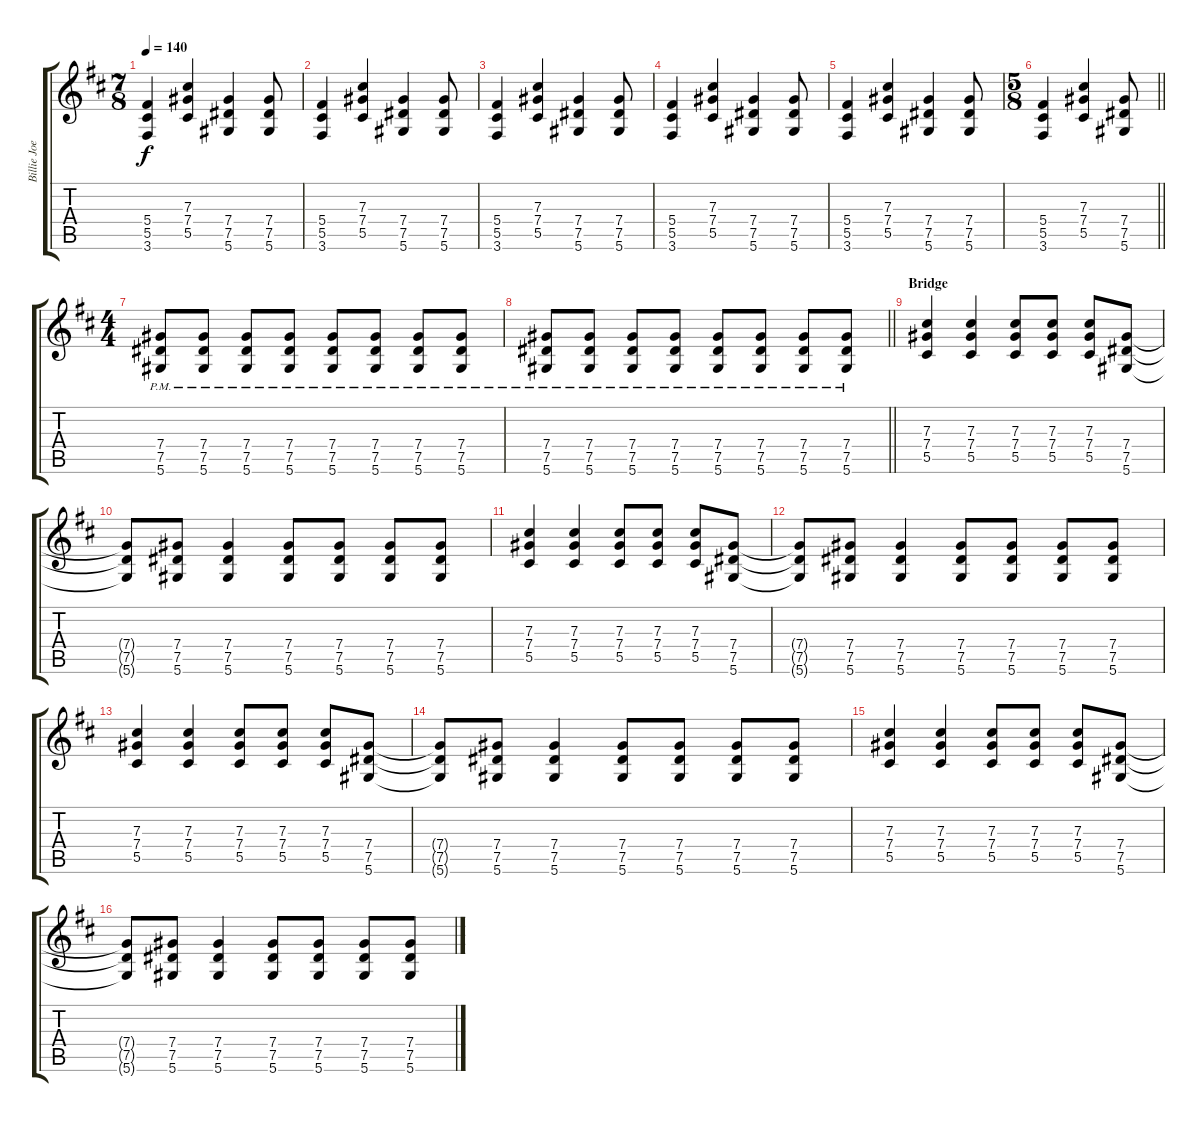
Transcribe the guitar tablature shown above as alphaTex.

\track ("Billie Joe Armstrong" "Billie Joe") {instrument distortionguitar}
\staff {score tabs}
\tuning (Eb4 Bb3 Gb3 Db3 Ab2 Eb2) {hide}
\ts (7 8)
\tempo 140
\clef g2
\ks d
(5.4 5.5 3.6).4{dy f} (7.3 7.4 5.5).4 (7.4 7.5 5.6).4 (7.4 7.5 5.6).8 |
(5.4 5.5 3.6).4 (7.3 7.4 5.5).4 (7.4 7.5 5.6).4 (7.4 7.5 5.6).8 |
(5.4 5.5 3.6).4 (7.3 7.4 5.5).4 (7.4 7.5 5.6).4 (7.4 7.5 5.6).8 |
(5.4 5.5 3.6).4 (7.3 7.4 5.5).4 (7.4 7.5 5.6).4 (7.4 7.5 5.6).8 |
(5.4 5.5 3.6).4 (7.3 7.4 5.5).4 (7.4 7.5 5.6).4 (7.4 7.5 5.6).8 |
\ts (5 8)
\barLineRight lightlight
(5.4 5.5 3.6).4 (7.3 7.4 5.5).4 (7.4 7.5 5.6).8 |
\ts (4 4)
(7.4{pm} 7.5{pm} 5.6{pm}).8 (7.4{pm} 7.5{pm} 5.6{pm}).8 (7.4{pm} 7.5{pm} 5.6{pm}).8 (7.4{pm} 7.5{pm} 5.6{pm}).8 (7.4{pm} 7.5{pm} 5.6{pm}).8 (7.4{pm} 7.5{pm} 5.6{pm}).8 (7.4{pm} 7.5{pm} 5.6{pm}).8 (7.4{pm} 7.5{pm} 5.6{pm}).8 |
\barLineRight lightlight
(7.4{pm} 7.5{pm} 5.6{pm}).8 (7.4{pm} 7.5{pm} 5.6{pm}).8 (7.4{pm} 7.5{pm} 5.6{pm}).8 (7.4{pm} 7.5{pm} 5.6{pm}).8 (7.4{pm} 7.5{pm} 5.6{pm}).8 (7.4{pm} 7.5{pm} 5.6{pm}).8 (7.4{pm} 7.5{pm} 5.6{pm}).8 (7.4{pm} 7.5{pm} 5.6{pm}).8 |
\section ("" "Bridge")
(7.3 7.4 5.5).4 (7.3 7.4 5.5).4 (7.3 7.4 5.5).8 (7.3 7.4 5.5).8 (7.3 7.4 5.5).8 (7.4 7.5 5.6).8 |
(7.4{t} 7.5{t} 5.6{t}).8 (7.4 7.5 5.6).8 (7.4 7.5 5.6).4 (7.4 7.5 5.6).8 (7.4 7.5 5.6).8 (7.4 7.5 5.6).8 (7.4 7.5 5.6).8 |
(7.3 7.4 5.5).4 (7.3 7.4 5.5).4 (7.3 7.4 5.5).8 (7.3 7.4 5.5).8 (7.3 7.4 5.5).8 (7.4 7.5 5.6).8 |
(7.4{t} 7.5{t} 5.6{t}).8 (7.4 7.5 5.6).8 (7.4 7.5 5.6).4 (7.4 7.5 5.6).8 (7.4 7.5 5.6).8 (7.4 7.5 5.6).8 (7.4 7.5 5.6).8 |
(7.3 7.4 5.5).4 (7.3 7.4 5.5).4 (7.3 7.4 5.5).8 (7.3 7.4 5.5).8 (7.3 7.4 5.5).8 (7.4 7.5 5.6).8 |
(7.4{t} 7.5{t} 5.6{t}).8 (7.4 7.5 5.6).8 (7.4 7.5 5.6).4 (7.4 7.5 5.6).8 (7.4 7.5 5.6).8 (7.4 7.5 5.6).8 (7.4 7.5 5.6).8 |
(7.3 7.4 5.5).4 (7.3 7.4 5.5).4 (7.3 7.4 5.5).8 (7.3 7.4 5.5).8 (7.3 7.4 5.5).8 (7.4 7.5 5.6).8 |
(7.4{t} 7.5{t} 5.6{t}).8 (7.4 7.5 5.6).8 (7.4 7.5 5.6).4 (7.4 7.5 5.6).8 (7.4 7.5 5.6).8 (7.4 7.5 5.6).8 (7.4 7.5 5.6).8
